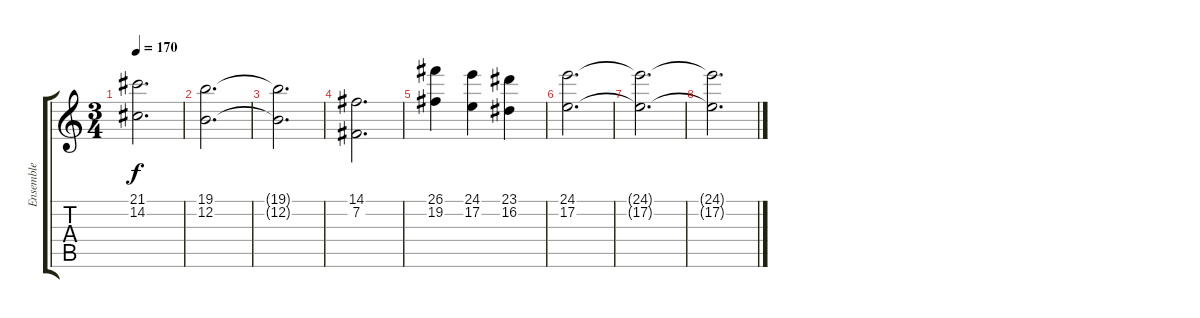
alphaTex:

\track ("Ensemble" "Ensemble") {instrument stringensemble1}
\staff {score tabs}
\tuning (E4 B3 G3 D3 A2 E2) {hide}
\ts (3 4)
\tempo 170
\clef g2
\ks c
(21.1{t} 14.2{t}).2{d dy f} |
(19.1 12.2).2{d} |
(19.1{t} 12.2{t}).2{d} |
(14.1 7.2).2{d} |
(26.1 19.2).4 (24.1 17.2).4 (23.1 16.2).4 |
(24.1 17.2).2{d} |
(24.1{t} 17.2{t}).2{d} |
(24.1{t} 17.2{t}).2{d}
